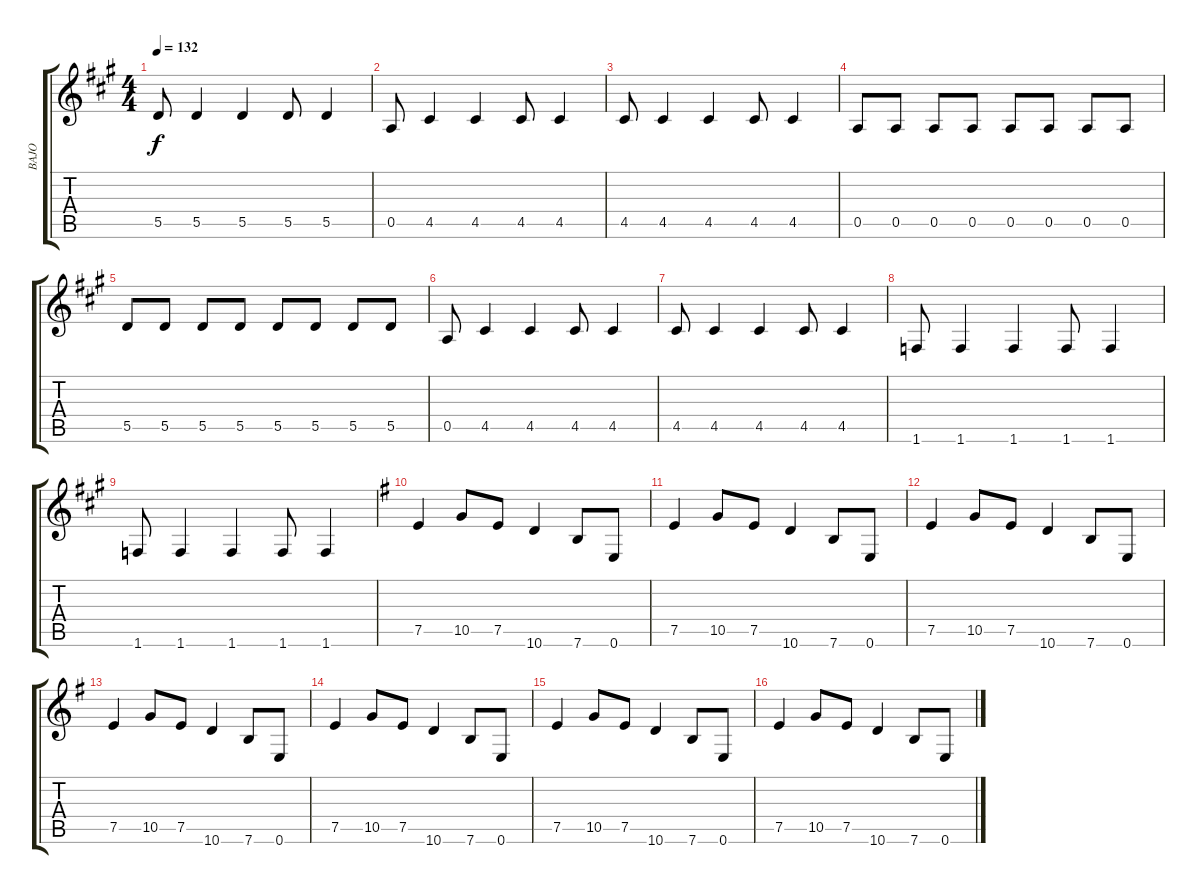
\track ("BAJO" "BAJO") {instrument electricbassfinger}
\staff {score tabs}
\tuning (E4 B3 G3 D3 A2 E2) {hide}
\ts (4 4)
\tempo 132
\clef g2
\ks f#minor
5.5.8{dy f} 5.5.4 5.5.4 5.5.8 5.5.4 |
0.5.8 4.5.4 4.5.4 4.5.8 4.5.4 |
4.5.8 4.5.4 4.5.4 4.5.8 4.5.4 |
0.5.8 0.5.8 0.5.8 0.5.8 0.5.8 0.5.8 0.5.8 0.5.8 |
5.5.8 5.5.8 5.5.8 5.5.8 5.5.8 5.5.8 5.5.8 5.5.8 |
0.5.8 4.5.4 4.5.4 4.5.8 4.5.4 |
4.5.8 4.5.4 4.5.4 4.5.8 4.5.4 |
1.6.8 1.6.4 1.6.4 1.6.8 1.6.4 |
1.6.8 1.6.4 1.6.4 1.6.8 1.6.4 |
\ks eminor
7.5.4 10.5.8 7.5.8 10.6.4 7.6.8 0.6.8 |
7.5.4 10.5.8 7.5.8 10.6.4 7.6.8 0.6.8 |
7.5.4 10.5.8 7.5.8 10.6.4 7.6.8 0.6.8 |
7.5.4 10.5.8 7.5.8 10.6.4 7.6.8 0.6.8 |
7.5.4 10.5.8 7.5.8 10.6.4 7.6.8 0.6.8 |
7.5.4 10.5.8 7.5.8 10.6.4 7.6.8 0.6.8 |
7.5.4 10.5.8 7.5.8 10.6.4 7.6.8 0.6.8
